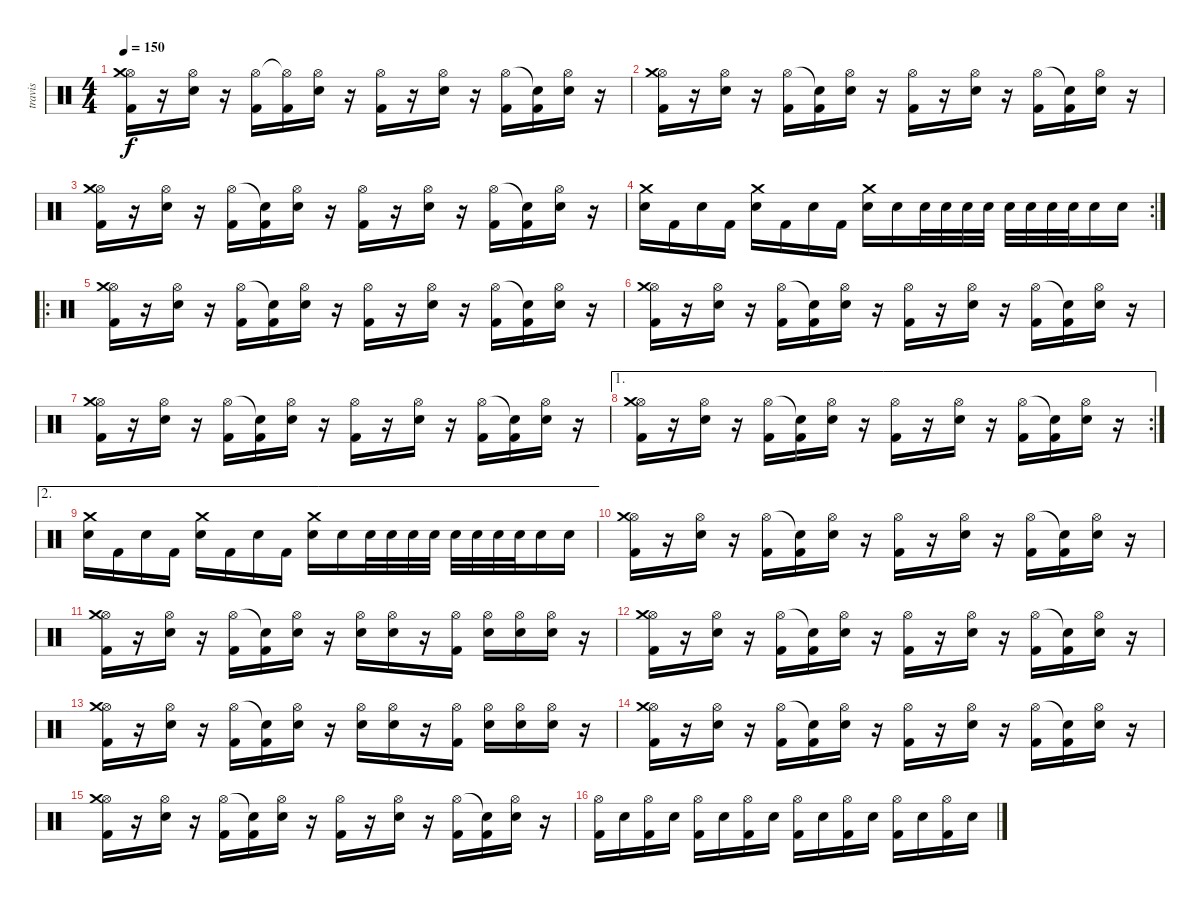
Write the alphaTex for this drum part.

\track ("travis" "travis") {instrument percussion}
\staff {score}
\articulation defaults
\ts (4 4)
\tempo 150
\clef neutral
\ks c
("Hi-Hat (open)" "Kick (hit) 2" "Crash medium (hit)").16{dy f} r.16 ("Hi-Hat (open)" "Snare (hit) 2").16 r.16 ("Hi-Hat (open)" "Kick (hit) 2").16 ("Hi-Hat (open)"{t} "Kick (hit) 2").16 ("Hi-Hat (open)" "Snare (hit) 2").16 r.16 ("Hi-Hat (open)" "Kick (hit) 2").16 r.16 ("Hi-Hat (open)" "Snare (hit) 2").16 r.16 ("Hi-Hat (open)" "Kick (hit) 2").16 ("Snare (hit)"{t} "Kick (hit) 2").16 ("Hi-Hat (open)" "Snare (hit) 2").16 r.16 |
("Hi-Hat (open)" "Kick (hit) 2" "Crash medium (hit)").16 r.16 ("Hi-Hat (open)" "Snare (hit) 2").16 r.16 ("Hi-Hat (open)" "Kick (hit) 2").16 ("Snare (hit)"{t} "Kick (hit) 2").16 ("Hi-Hat (open)" "Snare (hit) 2").16 r.16 ("Hi-Hat (open)" "Kick (hit) 2").16 r.16 ("Hi-Hat (open)" "Snare (hit) 2").16 r.16 ("Hi-Hat (open)" "Kick (hit) 2").16 ("Snare (hit)"{t} "Kick (hit) 2").16 ("Hi-Hat (open)" "Snare (hit) 2").16 r.16 |
("Hi-Hat (open)" "Kick (hit) 2" "Crash medium (hit)").16 r.16 ("Hi-Hat (open)" "Snare (hit) 2").16 r.16 ("Hi-Hat (open)" "Kick (hit) 2").16 ("Snare (hit)"{t} "Kick (hit) 2").16 ("Hi-Hat (open)" "Snare (hit) 2").16 r.16 ("Hi-Hat (open)" "Kick (hit) 2").16 r.16 ("Hi-Hat (open)" "Snare (hit) 2").16 r.16 ("Hi-Hat (open)" "Kick (hit) 2").16 ("Snare (hit)"{t} "Kick (hit) 2").16 ("Hi-Hat (open)" "Snare (hit) 2").16 r.16 |
\rc 2
("Snare (hit) 2" "Crash medium (hit)").16 "Kick (hit) 2".16 "Snare (hit) 2".16 "Kick (hit) 2".16 ("Snare (hit) 2" "Crash medium (hit)").16 "Kick (hit) 2".16 "Snare (hit) 2".16 "Kick (hit) 2".16 ("Snare (hit) 2" "Crash medium (hit)").16 "Snare (hit) 2".16 "Snare (hit) 2".32 "Snare (hit) 2".32 "Snare (hit) 2".32 "Snare (hit) 2".32 "Snare (hit) 2".32 "Snare (hit) 2".32 "Snare (hit) 2".32 "Snare (hit) 2".32 "Snare (hit) 2".16 "Snare (hit) 2".16 |
\ro
("Hi-Hat (open)" "Kick (hit) 2" "Crash medium (hit)").16 r.16 ("Hi-Hat (open)" "Snare (hit) 2").16 r.16 ("Hi-Hat (open)" "Kick (hit) 2").16 ("Snare (hit)"{t} "Kick (hit) 2").16 ("Hi-Hat (open)" "Snare (hit) 2").16 r.16 ("Hi-Hat (open)" "Kick (hit) 2").16 r.16 ("Hi-Hat (open)" "Snare (hit) 2").16 r.16 ("Hi-Hat (open)" "Kick (hit) 2").16 ("Snare (hit)"{t} "Kick (hit) 2").16 ("Hi-Hat (open)" "Snare (hit) 2").16 r.16 |
("Hi-Hat (open)" "Kick (hit) 2" "Crash medium (hit)").16 r.16 ("Hi-Hat (open)" "Snare (hit) 2").16 r.16 ("Hi-Hat (open)" "Kick (hit) 2").16 ("Snare (hit)"{t} "Kick (hit) 2").16 ("Hi-Hat (open)" "Snare (hit) 2").16 r.16 ("Hi-Hat (open)" "Kick (hit) 2").16 r.16 ("Hi-Hat (open)" "Snare (hit) 2").16 r.16 ("Hi-Hat (open)" "Kick (hit) 2").16 ("Snare (hit)"{t} "Kick (hit) 2").16 ("Hi-Hat (open)" "Snare (hit) 2").16 r.16 |
("Hi-Hat (open)" "Kick (hit) 2" "Crash medium (hit)").16 r.16 ("Hi-Hat (open)" "Snare (hit) 2").16 r.16 ("Hi-Hat (open)" "Kick (hit) 2").16 ("Snare (hit)"{t} "Kick (hit) 2").16 ("Hi-Hat (open)" "Snare (hit) 2").16 r.16 ("Hi-Hat (open)" "Kick (hit) 2").16 r.16 ("Hi-Hat (open)" "Snare (hit) 2").16 r.16 ("Hi-Hat (open)" "Kick (hit) 2").16 ("Snare (hit)"{t} "Kick (hit) 2").16 ("Hi-Hat (open)" "Snare (hit) 2").16 r.16 |
\ae 1
\rc 2
("Hi-Hat (open)" "Kick (hit) 2" "Crash medium (hit)").16 r.16 ("Hi-Hat (open)" "Snare (hit) 2").16 r.16 ("Hi-Hat (open)" "Kick (hit) 2").16 ("Snare (hit)"{t} "Kick (hit) 2").16 ("Hi-Hat (open)" "Snare (hit) 2").16 r.16 ("Hi-Hat (open)" "Kick (hit) 2").16 r.16 ("Hi-Hat (open)" "Snare (hit) 2").16 r.16 ("Hi-Hat (open)" "Kick (hit) 2").16 ("Snare (hit)"{t} "Kick (hit) 2").16 ("Hi-Hat (open)" "Snare (hit) 2").16 r.16 |
\ae 2
("Snare (hit) 2" "Crash medium (hit)").16 "Kick (hit) 2".16 "Snare (hit) 2".16 "Kick (hit) 2".16 ("Snare (hit) 2" "Crash medium (hit)").16 "Kick (hit) 2".16 "Snare (hit) 2".16 "Kick (hit) 2".16 ("Snare (hit) 2" "Crash medium (hit)").16 "Snare (hit) 2".16 "Snare (hit) 2".32 "Snare (hit) 2".32 "Snare (hit) 2".32 "Snare (hit) 2".32 "Snare (hit) 2".32 "Snare (hit) 2".32 "Snare (hit) 2".32 "Snare (hit) 2".32 "Snare (hit) 2".16 "Snare (hit) 2".16 |
("Hi-Hat (open)" "Kick (hit) 2" "Crash medium (hit)").16 r.16 ("Hi-Hat (open)" "Snare (hit) 2").16 r.16 ("Hi-Hat (open)" "Kick (hit) 2").16 ("Snare (hit)"{t} "Kick (hit) 2").16 ("Hi-Hat (open)" "Snare (hit) 2").16 r.16 ("Hi-Hat (open)" "Kick (hit) 2").16 r.16 ("Hi-Hat (open)" "Snare (hit) 2").16 r.16 ("Hi-Hat (open)" "Kick (hit) 2").16 ("Snare (hit)"{t} "Kick (hit) 2").16 ("Hi-Hat (open)" "Snare (hit) 2").16 r.16 |
("Hi-Hat (open)" "Kick (hit) 2" "Crash medium (hit)").16 r.16 ("Hi-Hat (open)" "Snare (hit) 2").16 r.16 ("Hi-Hat (open)" "Kick (hit) 2").16 ("Snare (hit)"{t} "Kick (hit) 2").16 ("Hi-Hat (open)" "Snare (hit) 2").16 r.16 ("Snare (hit) 2" "Hi-Hat (open)").16 ("Snare (hit) 2" "Hi-Hat (open)").16 r.16 ("Kick (hit) 2" "Hi-Hat (open)").16 ("Snare (hit) 2" "Hi-Hat (open)").16 ("Snare (hit) 2" "Hi-Hat (open)").16 ("Snare (hit) 2" "Hi-Hat (open)").16 r.16 |
("Hi-Hat (open)" "Kick (hit) 2" "Crash medium (hit)").16 r.16 ("Hi-Hat (open)" "Snare (hit) 2").16 r.16 ("Hi-Hat (open)" "Kick (hit) 2").16 ("Snare (hit)"{t} "Kick (hit) 2").16 ("Hi-Hat (open)" "Snare (hit) 2").16 r.16 ("Hi-Hat (open)" "Kick (hit) 2").16 r.16 ("Hi-Hat (open)" "Snare (hit) 2").16 r.16 ("Hi-Hat (open)" "Kick (hit) 2").16 ("Snare (hit)"{t} "Kick (hit) 2").16 ("Hi-Hat (open)" "Snare (hit) 2").16 r.16 |
("Hi-Hat (open)" "Kick (hit) 2" "Crash medium (hit)").16 r.16 ("Hi-Hat (open)" "Snare (hit) 2").16 r.16 ("Hi-Hat (open)" "Kick (hit) 2").16 ("Snare (hit)"{t} "Kick (hit) 2").16 ("Hi-Hat (open)" "Snare (hit) 2").16 r.16 ("Hi-Hat (open)" "Snare (hit) 2").16 ("Hi-Hat (open)" "Snare (hit) 2").16 r.16 ("Hi-Hat (open)" "Kick (hit) 2").16 ("Hi-Hat (open)" "Snare (hit) 2").16 ("Hi-Hat (open)" "Snare (hit) 2").16 ("Hi-Hat (open)" "Snare (hit) 2").16 r.16 |
("Hi-Hat (open)" "Kick (hit) 2" "Crash medium (hit)").16 r.16 ("Hi-Hat (open)" "Snare (hit) 2").16 r.16 ("Hi-Hat (open)" "Kick (hit) 2").16 ("Snare (hit)"{t} "Kick (hit) 2").16 ("Hi-Hat (open)" "Snare (hit) 2").16 r.16 ("Hi-Hat (open)" "Kick (hit) 2").16 r.16 ("Hi-Hat (open)" "Snare (hit) 2").16 r.16 ("Hi-Hat (open)" "Kick (hit) 2").16 ("Snare (hit)"{t} "Kick (hit) 2").16 ("Hi-Hat (open)" "Snare (hit) 2").16 r.16 |
("Hi-Hat (open)" "Kick (hit) 2" "Crash medium (hit)").16 r.16 ("Hi-Hat (open)" "Snare (hit) 2").16 r.16 ("Hi-Hat (open)" "Kick (hit) 2").16 ("Snare (hit)"{t} "Kick (hit) 2").16 ("Hi-Hat (open)" "Snare (hit) 2").16 r.16 ("Hi-Hat (open)" "Kick (hit) 2").16 r.16 ("Hi-Hat (open)" "Snare (hit) 2").16 r.16 ("Hi-Hat (open)" "Kick (hit) 2").16 ("Snare (hit)"{t} "Kick (hit) 2").16 ("Hi-Hat (open)" "Snare (hit) 2").16 r.16 |
("Kick (hit) 2" "Hi-Hat (open)").16 "Snare (hit) 2".16 ("Kick (hit) 2" "Hi-Hat (open)").16 "Snare (hit) 2".16 ("Kick (hit) 2" "Hi-Hat (open)").16 "Snare (hit) 2".16 ("Kick (hit) 2" "Hi-Hat (open)").16 "Snare (hit) 2".16 ("Kick (hit) 2" "Hi-Hat (open)").16 "Snare (hit) 2".16 ("Kick (hit) 2" "Hi-Hat (open)").16 "Snare (hit) 2".16 ("Kick (hit) 2" "Hi-Hat (open)").16 "Snare (hit) 2".16 ("Kick (hit) 2" "Hi-Hat (open)").16 "Snare (hit) 2".16
